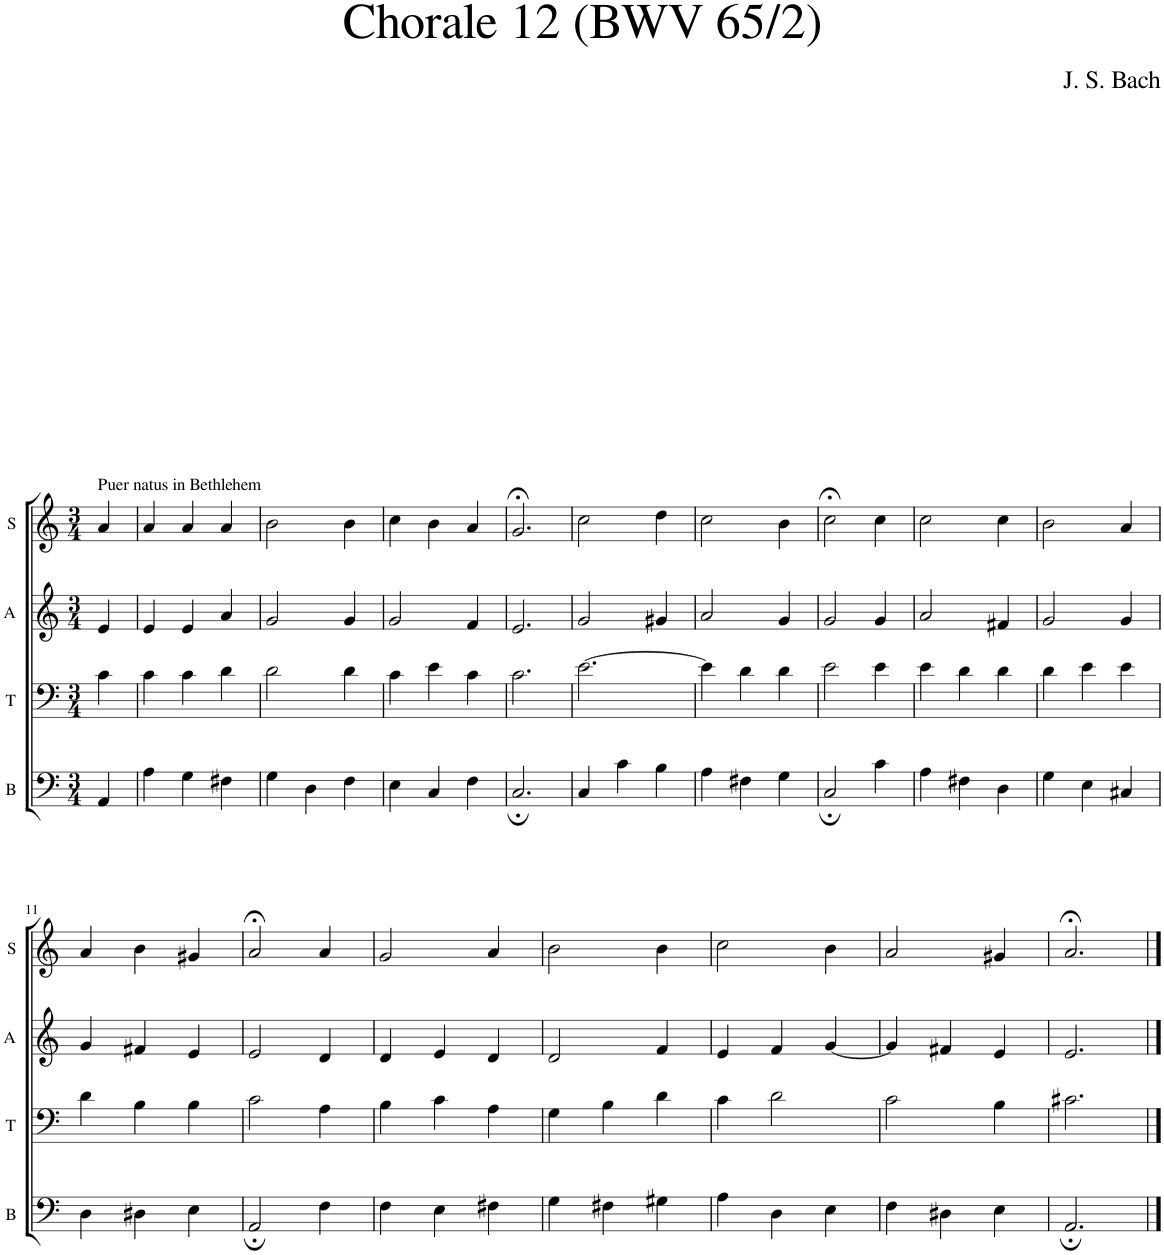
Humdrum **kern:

**kern	**kern	**kern	**kern
*part4	*part3	*part2	*part1
*staff4	*staff3	*staff2	*staff1
*I"B	*I"T	*I"A	*I"S
*I'B	*I'T	*I'A	*I'S
*clefF4	*clefF4	*clefG2	*clefG2
*k[]	*k[]	*k[]	*k[]
*M3/4	*M3/4	*M3/4	*M3/4
=1	=1	=1	=1
!	!	!	!LO:TX:a:t=Puer natus in Bethlehem
4AA/	4c\	4e/	4a/
=2	=2	=2	=2
4A\	4c\	4e/	4a/
4G\	4c\	4e/	4a/
4F#X\	4d\	4a/	4a/
=3	=3	=3	=3
4G\	2d\	2g/	2b\
4D\	.	.	.
4F\	4d\	4g/	4b\
=4	=4	=4	=4
4E\	4c\	2g/	4cc\
4C/	4e\	.	4b\
4F\	4c\	4f/	4a/
=5	=5	=5	=5
2.C;/	2.c\	2.e/	2.g;</
=6	=6	=6	=6
4C/	[2.e\	2g/	2cc\
4c\	.	.	.
4B\	.	4g#X/	4dd\
=7	=7	=7	=7
4A\	4e\]	2a/	2cc\
4F#X\	4d\	.	.
4G\	4d\	4g/	4b\
=8	=8	=8	=8
2C;/	2e\	2g/	2cc;<\
4c\	4e\	4g/	4cc\
=9	=9	=9	=9
4A\	4e\	2a/	2cc\
4F#X\	4d\	.	.
4D\	4d\	4f#X/	4cc\
=10	=10	=10	=10
4G\	4d\	2g/	2b\
4E\	4e\	.	.
4C#X/	4e\	4g/	4a/
!!LO:LB:g=z
=11	=11	=11	=11
4D\	4d\	4g/	4a/
4D#X\	4B\	4f#X/	4b\
4E\	4B\	4e/	4g#X/
=12	=12	=12	=12
2AA;/	2c\	2e/	2a;</
4F\	4A\	4d/	4a/
=13	=13	=13	=13
4F\	4B\	4d/	2g/
4E\	4c\	4e/	.
4F#X\	4A\	4d/	4a/
=14	=14	=14	=14
4G\	4G\	2d/	2b\
4F#X\	4B\	.	.
4G#X\	4d\	4f/	4b\
=15	=15	=15	=15
4A\	4c\	4e/	2cc\
4D\	2d\	4f/	.
4E\	.	[4g/	4b\
=16	=16	=16	=16
4F\	2c\	4g/]	2a/
4D#X\	.	4f#X/	.
4E\	4B\	4e/	4g#X/
=17	=17	=17	=17
2.AA;/	2.c#X\	2.e/	2.a;</
==	==	==	==
*-	*-	*-	*-
